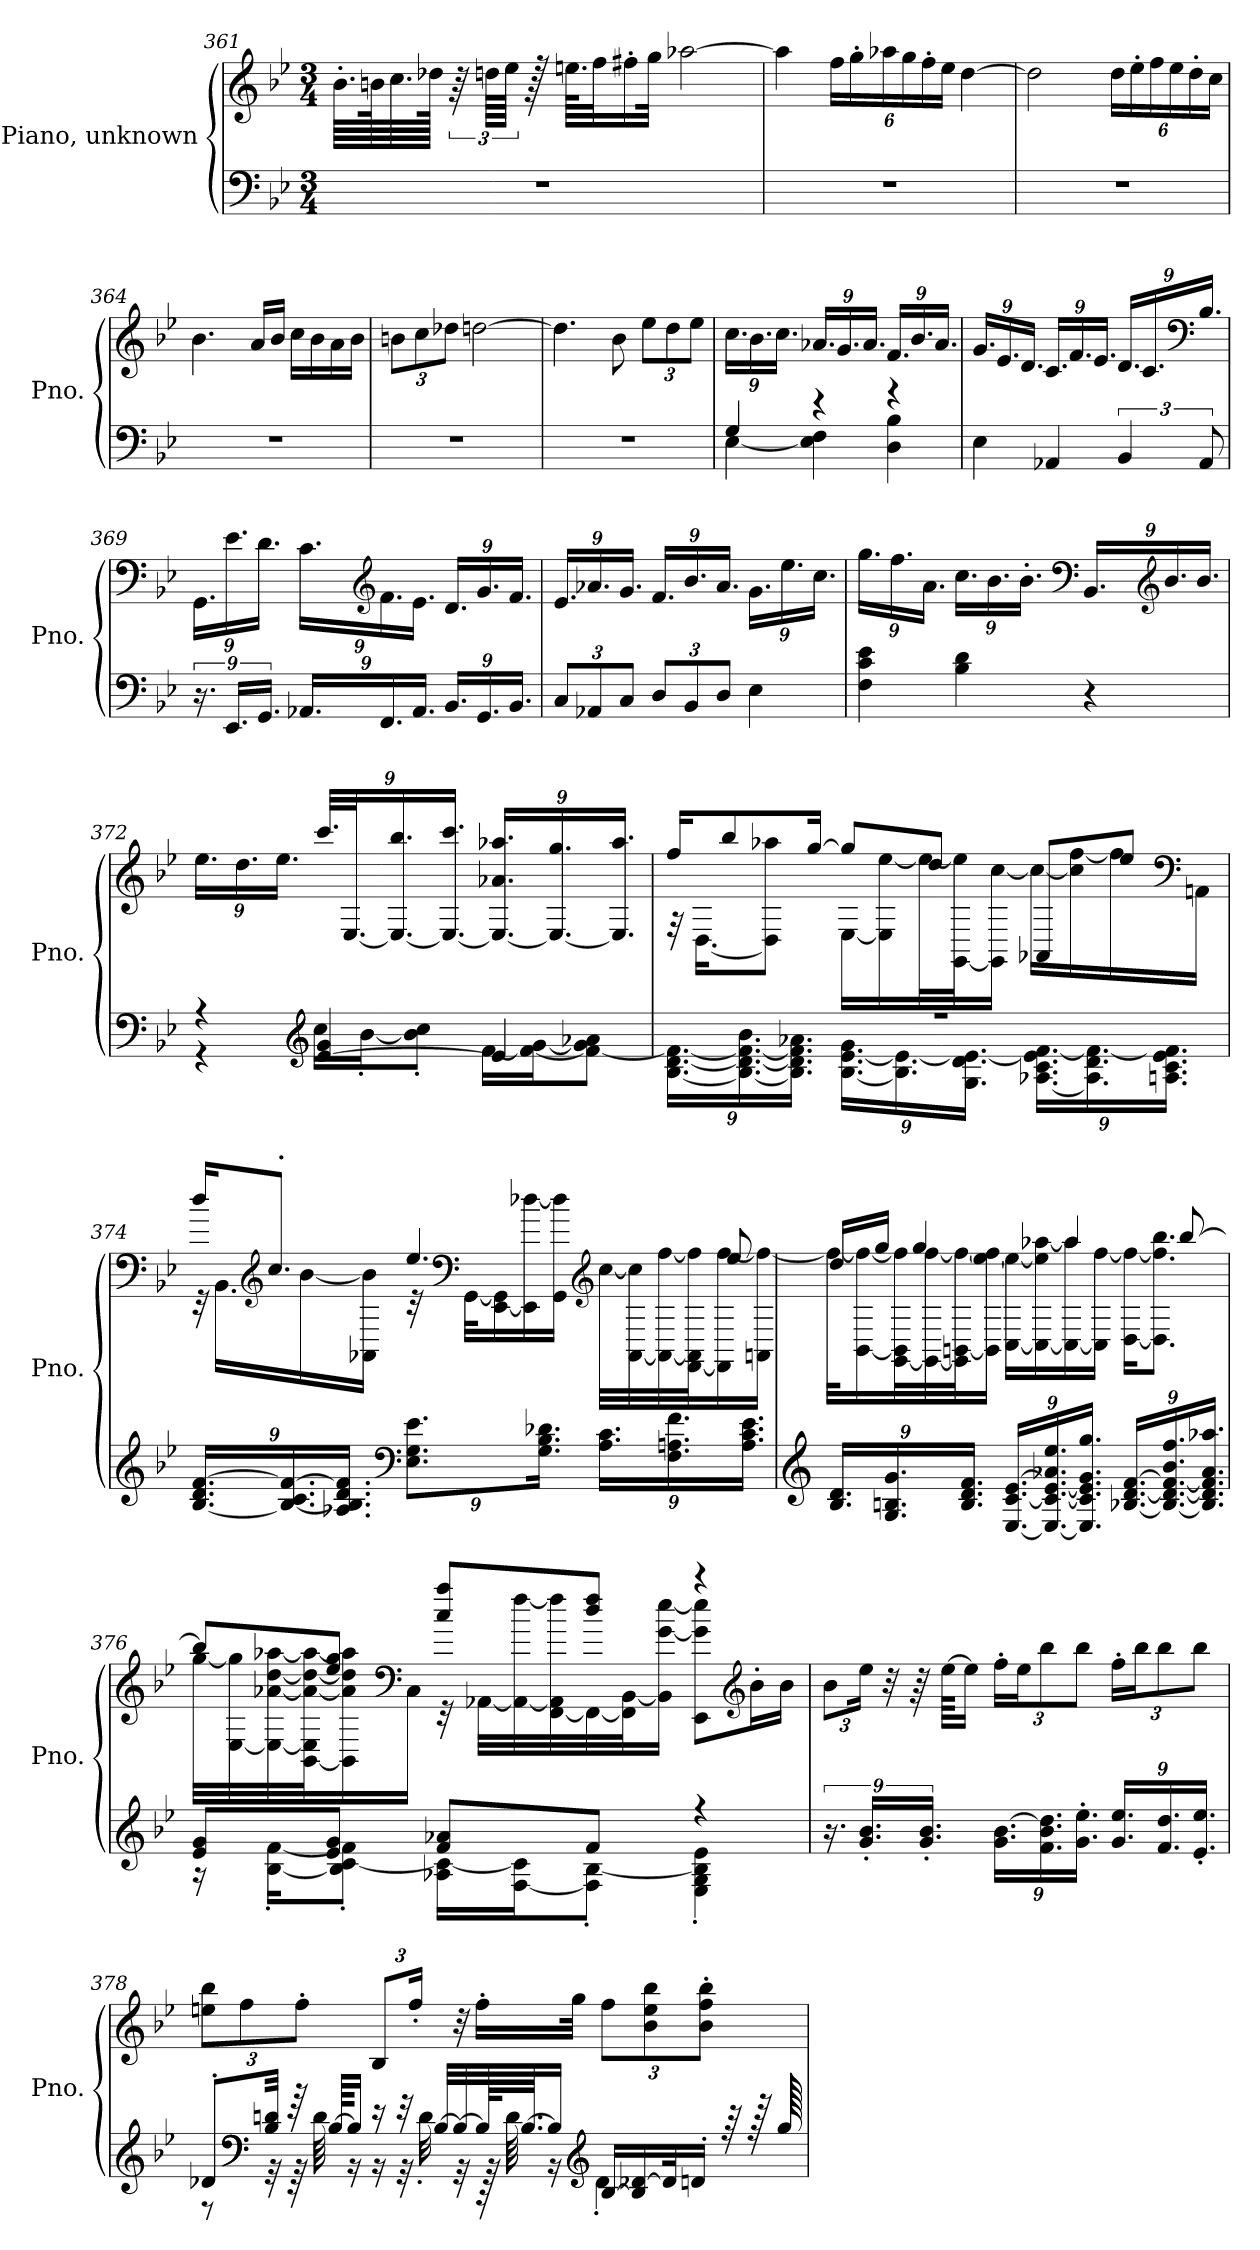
**kern	**kern
*part1	*part1
*staff2	*staff1
*I"Piano, unknown	*
*I'Pno.	*
!!LO:PB:g=z
*clefF4	*clefG2
*k[b-e-]	*k[b-e-]
*M3/4	*M3/4
=361	=361
2.r	64.b-'\LLLL
.	128bn\K
.	64.cc\
.	128dd-X\JJJJk
.	96r
.	96ddn\LLLL
.	96ee-\JJJJ
.	128r
.	64.een\KLLL
.	32ff\J
.	16ff#X'\
.	32gg\JJk
.	[2aa-X\
=362	=362
2.r	4aa-\]
*	*Xbrackettup
.	24ff\LL
.	24gg'\
.	24aa-X\
.	24gg\
.	24ff'\
.	24ee-\JJ
.	[4dd\
=363	=363
2.r	2dd\]
.	24dd\LL
.	24ee-'\
.	24ff\
.	24ee-\
.	24dd'\
.	24cc\JJ
=364	=364
2.r	4.b-\
.	16a/LL
.	16b-/JJ
.	16cc\LL
.	16b-\
.	16a\
.	16b-\JJ
!!LO:LB:g=z
=365	=365
2.r	12bn\L
.	12cc\
.	12dd-X\J
.	[2ddn\
=366	=366
2.r	4.dd\]
.	8b-\
.	12ee-\L
.	12dd\
.	12ee-\J
=367	=367
*^	*
4G/	[4E-\	18.cc\LL
.	.	18.b-\
.	.	18.cc\JJ
4r	4E-\] 4F\	18.a-X/LL
.	.	18.g/
.	.	18.a-/JJ
4r	4D\ 4B-\	18.f/LL
.	.	18.b-/
.	.	18.a-/JJ
*v	*v	*
=368	=368
4E-\	18.g/LL
.	18.e-/
.	18.d/JJ
4AA-X/	18.c/LL
.	18.f/
.	18.e-/JJ
6BB-/	18.d/LL
.	18.c/
*	*clefF4
12AA-/	18.B-/JJ
!!LO:LB:g=z
=369	=369
18.r	18.GG\LL
18.EE-/LL	18.e-\
18.GG/JJ	18.d\JJ
18.AA-X/LL	18.c\LL
*	*clefG2
18.FF/	18.f\
18.AA-/JJ	18.e-\JJ
18.BB-/LL	18.d/LL
18.GG/	18.g/
18.BB-/JJ	18.f/JJ
=370	=370
*Xbrackettup	*
12C/L	18.e-/LL
12AA-X/	18.a-X/
12C/J	18.g/JJ
12D/L	18.f/LL
12BB-/	18.b-/
12D/J	18.a-/JJ
4E-\	18.g\LL
.	18.ee-\
.	18.cc\JJ
!!LO:LB:g=z
=371	=371
4F\ 4c\ 4e-\	18.gg\LL
.	18.ff\
.	18.a\JJ
4B-\ 4d\	18.cc\LL
.	18.b-\
.	18.b-'\JJ
*	*clefF4
4r	18.BB-/LL
*	*clefG2
.	18.b-/
.	18.b-/JJ
=372	=372
*^	*
4r	4r	18.ee-\LL
.	.	18.dd\
.	.	18.ee-\JJ
*clefG2	*	*
[4e-/ 4g/	16cc\LL	36.ccc/LLL
.	.	[36.E-/J
.	[16b-'\J	.
.	.	18.E-/_ 18.bb-/
.	8b-\]' 8cc\'J	.
.	.	18.E-/_ 18.ccc/JJ
4e-/]	[16f\LL	18.E-/_ 18.a-X/ 18.aa-X/LL
.	16f\_ [16g\J	.
.	.	18.E-/_ 18.gg/
.	8f\_ 8g\] 8a-X\J	.
.	.	18.E-/] 18.aa-/JJ
!!LO:LB:g=z
=373	=373	=373
*	*	*^
2.r	[18.B-\ [18.d\ 18.f\_LL	16ff/KL	32r
.	.	.	[16.D\KL
.	.	8bb-/	.
.	18.B-\_ 18.d\_ 18.f\_ 18.b-\	.	.
.	.	.	8D\] 8aa-X\J
.	18.B-\] 18.d\] 18.f\] 18.a-X\JJ	.	.
.	.	[16gg/Jk	.
.	[18.B-\ [18.e-\ 18.g\LL	8gg/L]	[16E-\LL
.	.	.	16E-\] [16ee-\
.	18.B-\] 18.e-\_	.	.
.	.	8dd/J	32ee-\L_
.	.	.	[32GG\ 32ee-\]J
.	18.G\ 18.d\ 18.e-\_JJ	.	.
.	.	.	16GG\] [16cc\JJ
.	[18.A-X\ 18.c\ 18.e-\] [18.f\LL	8AA-X/L	16cc\LL_
.	.	.	16cc\] [16ff\
.	18.A-\] 18.d\ 18.f\_	.	.
.	.	8ee-/J	16ff\]
.	18.An\ 18.c\ 18.e-\ 18.f\]JJ	.	.
*	*	*clefF4	*
.	.	.	16AAn\JJ
*v	*v	*	*
!!LO:LB:g=z	!!
=374	=374	=374
[18.B-/ 18.d/ [18.f/LL	16dd/KL	32r
.	.	16.BB-\LL
*	*clefG2	*
.	8.cc'/J	.
18.B-/_ 18.c/ 18.f/_	.	.
.	.	[16b-\
18.A-X/ 18.B-/] 18.d/ 18.f/]JJ	.	.
.	.	16AA-X\ 16b-\]JJ
*clefF4	*	*
9.E-\ 9.G\ 9.e-\L	4.ee-/	32r
*	*clefF4	*
.	.	[32GG\KLL
.	.	[16EE-\ 16GG\]
.	.	16EE-\] [16dd-X\
18.G\ 18.B-\ 18.d-X\Jk	.	.
.	.	16GG\ 16dd-\]JJ
*	*clefG2	*
18.A-\ 18.c\LL	.	[32cc\LLL
.	.	[32AA-\ 32cc\]
.	.	32AA-\_ [32ff\
18.F\ 18.An\ 18.f\	.	.
.	.	[32FF\ 32AA-\] 32ff\]J
.	8ee-/	16FF\] [16ff\
18.A\ 18.c\ 18.e-\JJ	.	.
.	.	16AAn\ 16ff\_JJ
!!LO:PB:g=z	!!
=375	=375	=375
*clefG2	*	*
18.B-/ 18.d/LL	16dd/LL	32ff\KLL_
.	.	[16BB-\ 16ff\_
.	16gg/JJ	.
18.G/ 18.Bn/ 18.g/	.	.
.	.	[32GG\ 32BB-\] 32ff\]L
.	4gg/	32GG\_ [32ff\
.	.	32GG\] [32BBn\ 32ff\_J
18.B/ 18.d/ 18.f/JJ	.	.
.	.	16BB\] [16ee-\ 16ff\]JJ
[18.E-/ [18.c/ [18.e-/LL	.	[16C\ 16ee-\_LL
.	.	16C\_ 16ee-\] [16aa-X\
18.E-/_ 18.c/_ 18.e-/_ 18.a-X/ 18.ee-/	.	.
.	4aa-/	16C\_ 16aa-\]
18.E-/] 18.c/] 18.e-/] 18.g/ 18.gg/JJ	.	.
.	.	16C\] [16ff\JJ
[18.B-X/ [18.d/ [18.f/LL	.	[16D\ 16ff\_KL
.	.	8.D\] 8.ff\] 8.bb-\J
18.B-/_ 18.d/_ 18.f/_ 18.b-/ 18.ff/	.	.
.	[8bb-/	.
18.B-/] 18.d/] 18.f/] 18.a-/ 18.aa-X/JJ	.	.
!!LO:LB:g=z	!!
=376	=376	=376
*^	*	*
8e-/ 8g/L	16r	8bb-/L]	[32gg\LLL
.	.	.	[32E-\ 32gg\]
.	[16B-\' [16f\'KL	.	32E-\_ [32a-X\ [32dd\ [32aa-X\
.	.	.	[32BB-\ 32E-\] 32a-\_ 32dd\_ 32aa-\_J
8e-/ 8g/J	8B-\]' [8c\' 8f\]'J	8ee-/ 8gg/J	16BB-\] 16a-\] 16dd\] 16aa-\]
*	*	*clefF4	*
.	.	.	16C\JJ
8f/ 8a-X/L	16A-X\ 16c\_LL	8cc/ 8aa-/L	32r
.	.	.	[32AA-X\LLL
.	[16F\ 16c\]J	.	32AA-\_ [32ff\
.	.	.	[32FF\ 32AA-\] 32ff\]
8f/J	8F\]' [8B-\'J	8dd/ 8ff/J	32FF\_
.	.	.	32FF\] [32BB-\J
.	.	.	16BB-\] [16g\ [16ee-\JJ
4r	4E-\' 4G\' 4B-\]' 4e-\'	4r	8EE-\ 8g\] 8ee-\]L
*	*	*clefG2	*
.	.	.	16b-'\L
.	.	.	16b-\JJ
*v	*v	*	*
*	*v	*v
=377	=377
*brackettup	*
18.r	12b-\L
18.g/' 18.b-/'LL	24ee-\Jk
.	32r
.	64r
18.g/' 18.b-/'JJ	.
.	[64ee-\KKLL
.	16ee-\JJ]
18.g\ [18.b-\LL	24ff'\LL
.	24ee-\J
18.f\ 18.b-\] 18.dd\	12bb-\
18.g\' 18.ee-\'JJ	12bb-\J
18.g/ 18.ee-/LL	24ff'\LL
.	24bb-\J
18.f/ 18.dd/	12bb-\
18.e-/' 18.ee-/'JJ	12bb-\J
!!LO:LB:g=z
=378	=378
*^	*
8d-X'/L	8r	12een\ 12bb-\L
.	.	12ff\
*clefF4	*	*
32B-/ 32dn/Jkk	32r	.
64r	64r	.
.	.	12ff'\J
[64B-/KKLL	64d\	.
16B-/JJ]	16r	.
16r	16r	12B-/L
32r	32r	.
.	.	24ff'/Jk
[32B-/LLL	32d'\	.
32B-/_	32r	32r
128B-/KL]	128r	16ff'\LL
[64.B-/JJ	64.d\	.
16B-/JJ]	16r	.
.	.	32gg\JJk
*clefG2	*	*
[16B-/LL	4d'\	12ff\L
16B-/] [16d-X/	.	.
.	.	12b-\ 12ee\ 12bb-\
32d-/K]	.	.
16dn'/JJ	.	.
.	.	12b-\' 12ff\' 12bb-\'J
64r	.	.
128r	.	.
128gg/	.	.
*v	*v	*
=	=
*-	*-
